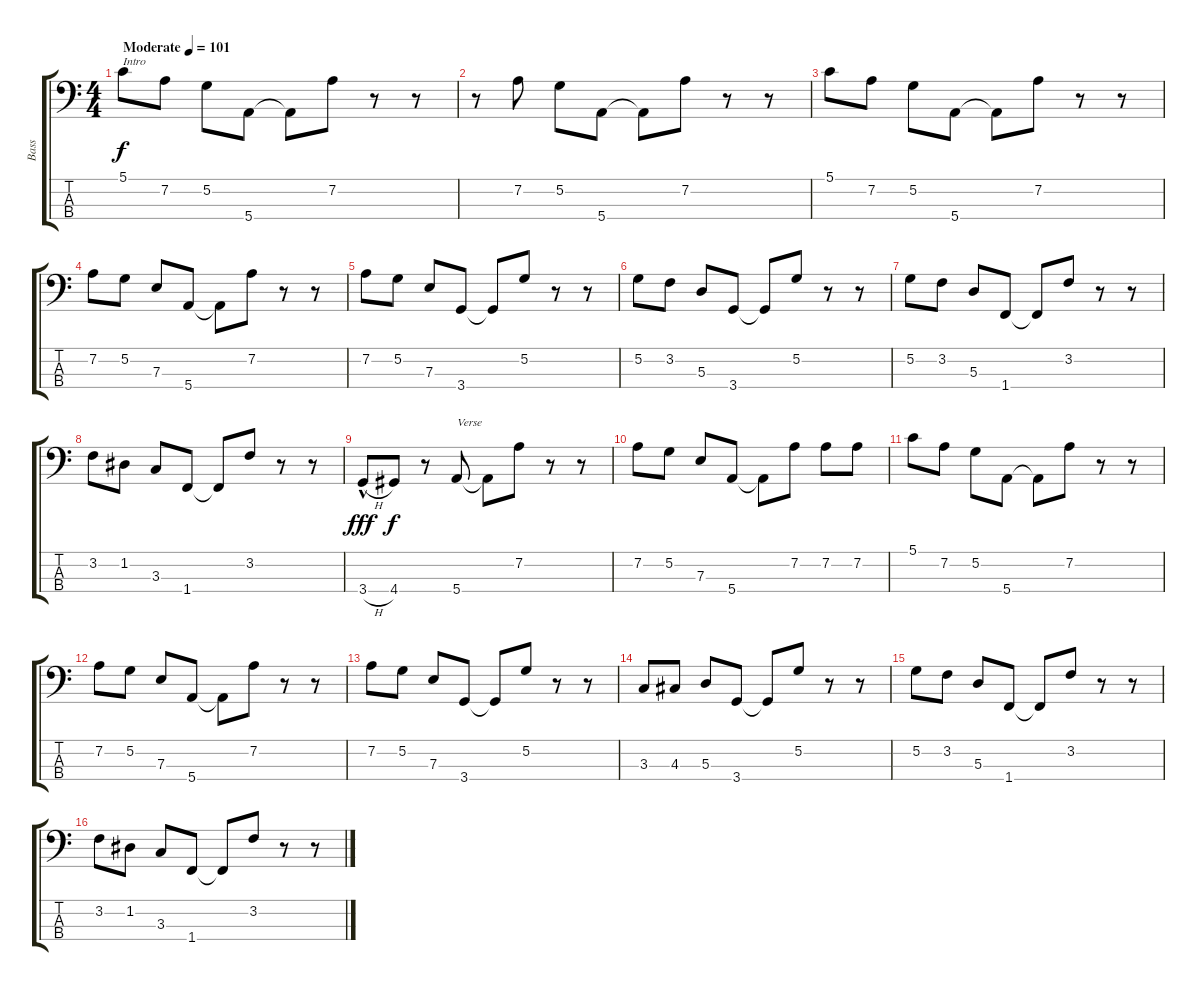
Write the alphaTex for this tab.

\track ("Bass" "Bass") {instrument electricbassfinger}
\staff {score tabs}
\tuning (G2 D2 A1 E1) {hide}
\ts (4 4)
\tempo (101 "Moderate")
\clef f4
\ks c
5.1.8{txt "Intro" dy f instrument electricbassfinger} 7.2.8 5.2.8 5.4.8 5.4{t}.8 7.2.8 r.8 r.8 |
r.8 7.2.8 5.2.8 5.4.8 5.4{t}.8 7.2.8 r.8 r.8 |
5.1.8 7.2.8 5.2.8 5.4.8 5.4{t}.8 7.2.8 r.8 r.8 |
7.2.8 5.2.8 7.3.8 5.4.8 5.4{t}.8 7.2.8 r.8 r.8 |
7.2.8 5.2.8 7.3.8 3.4.8 3.4{t}.8 5.2.8 r.8 r.8 |
5.2.8 3.2.8 5.3.8 3.4.8 3.4{t}.8 5.2.8 r.8 r.8 |
5.2.8 3.2.8 5.3.8 1.4.8 1.4{t}.8 3.2.8 r.8 r.8 |
3.2.8 1.2.8 3.3.8 1.4.8 1.4{t}.8 3.2.8 r.8 r.8 |
3.4{h hac}.8{dy fff} 4.4.8{dy f} r.8 5.4.8{txt "Verse"} 5.4{t}.8 7.2.8 r.8 r.8 |
7.2.8 5.2.8 7.3.8 5.4.8 5.4{t}.8 7.2.8 7.2.8 7.2.8 |
5.1.8 7.2.8 5.2.8 5.4.8 5.4{t}.8 7.2.8 r.8 r.8 |
7.2.8 5.2.8 7.3.8 5.4.8 5.4{t}.8 7.2.8 r.8 r.8 |
7.2.8 5.2.8 7.3.8 3.4.8 3.4{t}.8 5.2.8 r.8 r.8 |
3.3.8 4.3.8 5.3.8 3.4.8 3.4{t}.8 5.2.8 r.8 r.8 |
5.2.8 3.2.8 5.3.8 1.4.8 1.4{t}.8 3.2.8 r.8 r.8 |
3.2.8 1.2.8 3.3.8 1.4.8 1.4{t}.8 3.2.8 r.8 r.8
